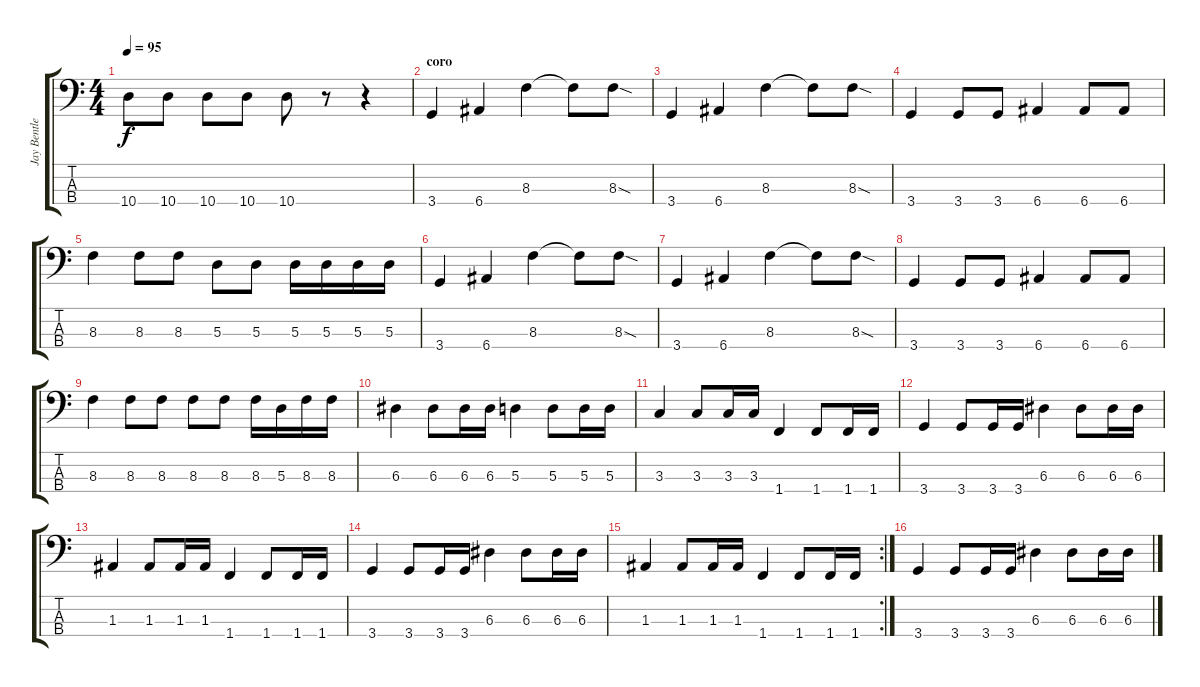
\track ("Jay Bentley" "Jay Bentle") {instrument electricbasspick}
\staff {score tabs}
\tuning (G2 D2 A1 E1) {hide}
\ts (4 4)
\tempo 95
\clef f4
\ks c
10.4.8{dy f} 10.4.8 10.4.8 10.4.8 10.4.8 r.8 r.4 |
\section ("" "coro")
3.4.4 6.4.4 8.3.4 8.3{t}.8 8.3{sod}.8 |
3.4.4 6.4.4 8.3.4 8.3{t}.8 8.3{sod}.8 |
3.4.4 3.4.8 3.4.8 6.4.4 6.4.8 6.4.8 |
8.3.4 8.3.8 8.3.8 5.3.8 5.3.8 5.3.16 5.3.16 5.3.16 5.3.16 |
3.4.4 6.4.4 8.3.4 8.3{t}.8 8.3{sod}.8 |
3.4.4 6.4.4 8.3.4 8.3{t}.8 8.3{sod}.8 |
3.4.4 3.4.8 3.4.8 6.4.4 6.4.8 6.4.8 |
8.3.4 8.3.8 8.3.8 8.3.8 8.3.8 8.3.16 5.3.16 8.3.16 8.3.16 |
6.3.4 6.3.8 6.3.16 6.3.16 5.3.4 5.3.8 5.3.16 5.3.16 |
3.3.4 3.3.8 3.3.16 3.3.16 1.4.4 1.4.8 1.4.16 1.4.16 |
3.4.4 3.4.8 3.4.16 3.4.16 6.3.4 6.3.8 6.3.16 6.3.16 |
1.3.4 1.3.8 1.3.16 1.3.16 1.4.4 1.4.8 1.4.16 1.4.16 |
3.4.4 3.4.8 3.4.16 3.4.16 6.3.4 6.3.8 6.3.16 6.3.16 |
\rc 2
1.3.4 1.3.8 1.3.16 1.3.16 1.4.4 1.4.8 1.4.16 1.4.16 |
3.4.4 3.4.8 3.4.16 3.4.16 6.3.4 6.3.8 6.3.16 6.3.16
